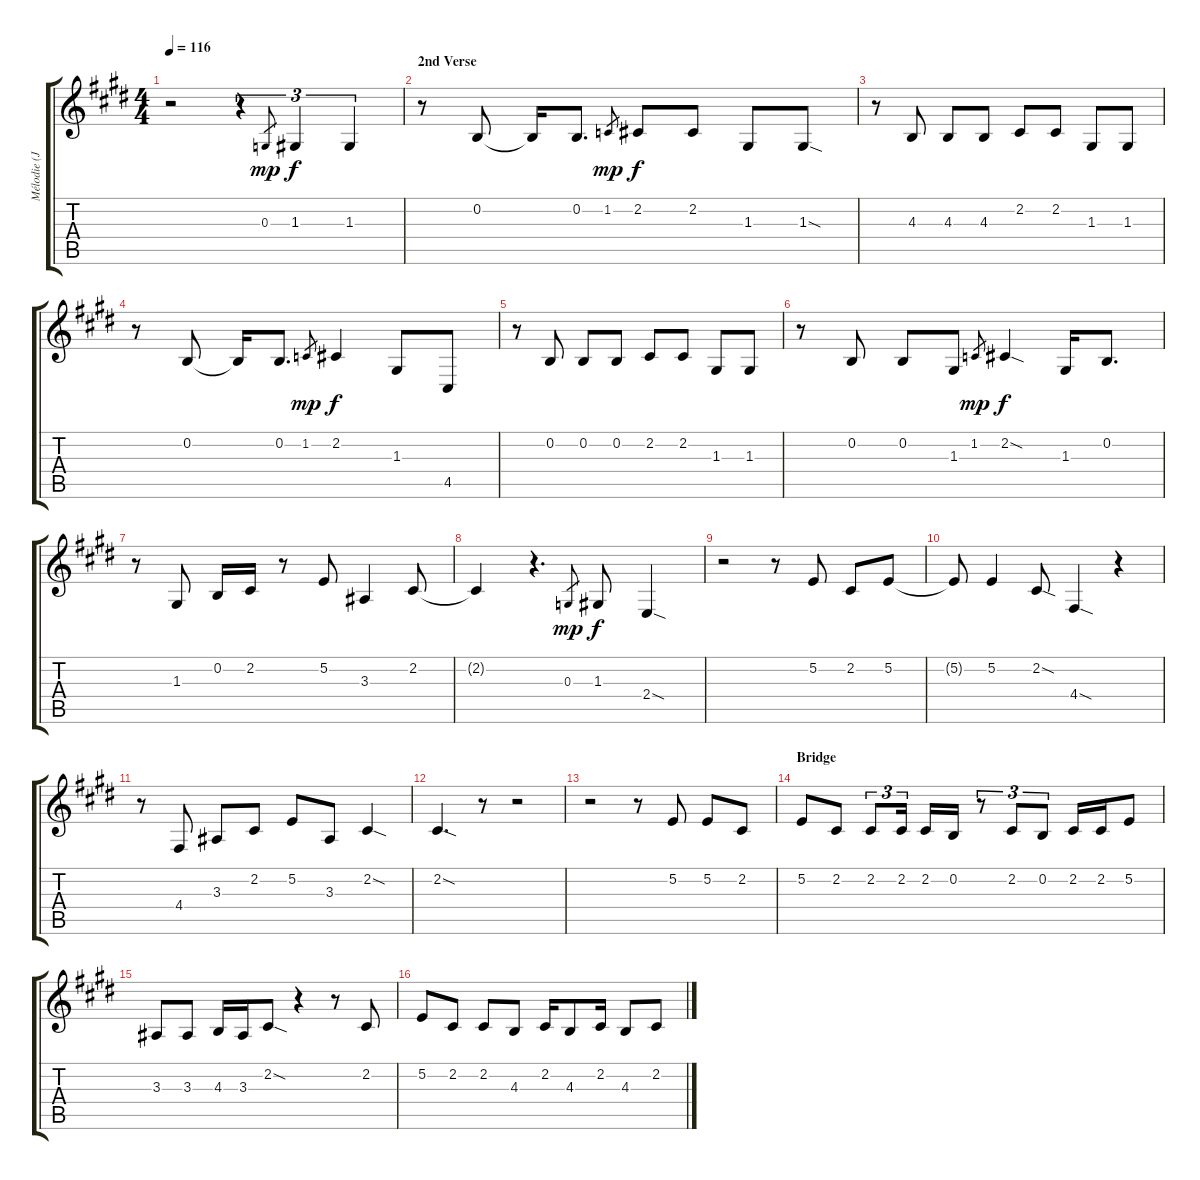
\track ("Mélodie (Jeff)" "Mélodie (J") {instrument lead6voice}
\staff {score tabs}
\tuning (E4 B3 G3 D3 A2 E2) {hide}
\ts (4 4)
\tempo 116
\clef g2
\ks e
r.2{dy f} r.4{tu (3 2)} 0.3.8{gr dy mp} 1.3.4{tu (3 2) dy f} 1.3.4{tu (3 2)} |
\section ("" "2nd Verse")
r.8 0.2.8 0.2{t}.16 0.2.8{d} 1.2.8{gr dy mp} 2.2.8{dy f} 2.2.8 1.3.8 1.3{sod}.8 |
r.8 4.3.8 4.3.8 4.3.8 2.2.8 2.2.8 1.3.8 1.3.8 |
r.8 0.2.8 0.2{t}.16 0.2.8{d} 1.2.8{gr dy mp} 2.2.4{dy f} 1.3.8 4.5.8 |
r.8 0.2.8 0.2.8 0.2.8 2.2.8 2.2.8 1.3.8 1.3.8 |
r.8 0.2.8 0.2.8 1.3.8 1.2.8{gr dy mp} 2.2{sod}.4{dy f} 1.3.16 0.2.8{d} |
r.8 1.3.8 0.2.16 2.2.16 r.8 5.2.8 3.3.4 2.2.8 |
2.2{t}.4 r.4{d} 0.3.8{gr dy mp} 1.3.8{dy f} 2.4{sod}.4 |
r.2 r.8 5.2.8 2.2.8 5.2.8 |
5.2{t}.8 5.2.4 2.2{sod}.8 4.4{sod}.4 r.4 |
r.8 4.4.8 3.3.8 2.2.8 5.2.8 3.3.8 2.2{sod}.4 |
2.2{sod}.4{d} r.8 r.2 |
r.2 r.8 5.2.8 5.2.8 2.2.8 |
\section ("" "Bridge")
5.2.8 2.2.8 2.2.8{tu (3 2)} 2.2.16{tu (3 2)} 2.2.16 0.2.16 r.8{tu (3 2)} 2.2.8{tu (3 2)} 0.2.8{tu (3 2)} 2.2.16 2.2.16 5.2.8 |
3.3.8 3.3.8 4.3.16 3.3.16 2.2{sod}.8 r.4 r.8 2.2.8 |
5.2.8 2.2.8 2.2.8 4.3.8 2.2.16 4.3.8 2.2.16 4.3.8 2.2.8
